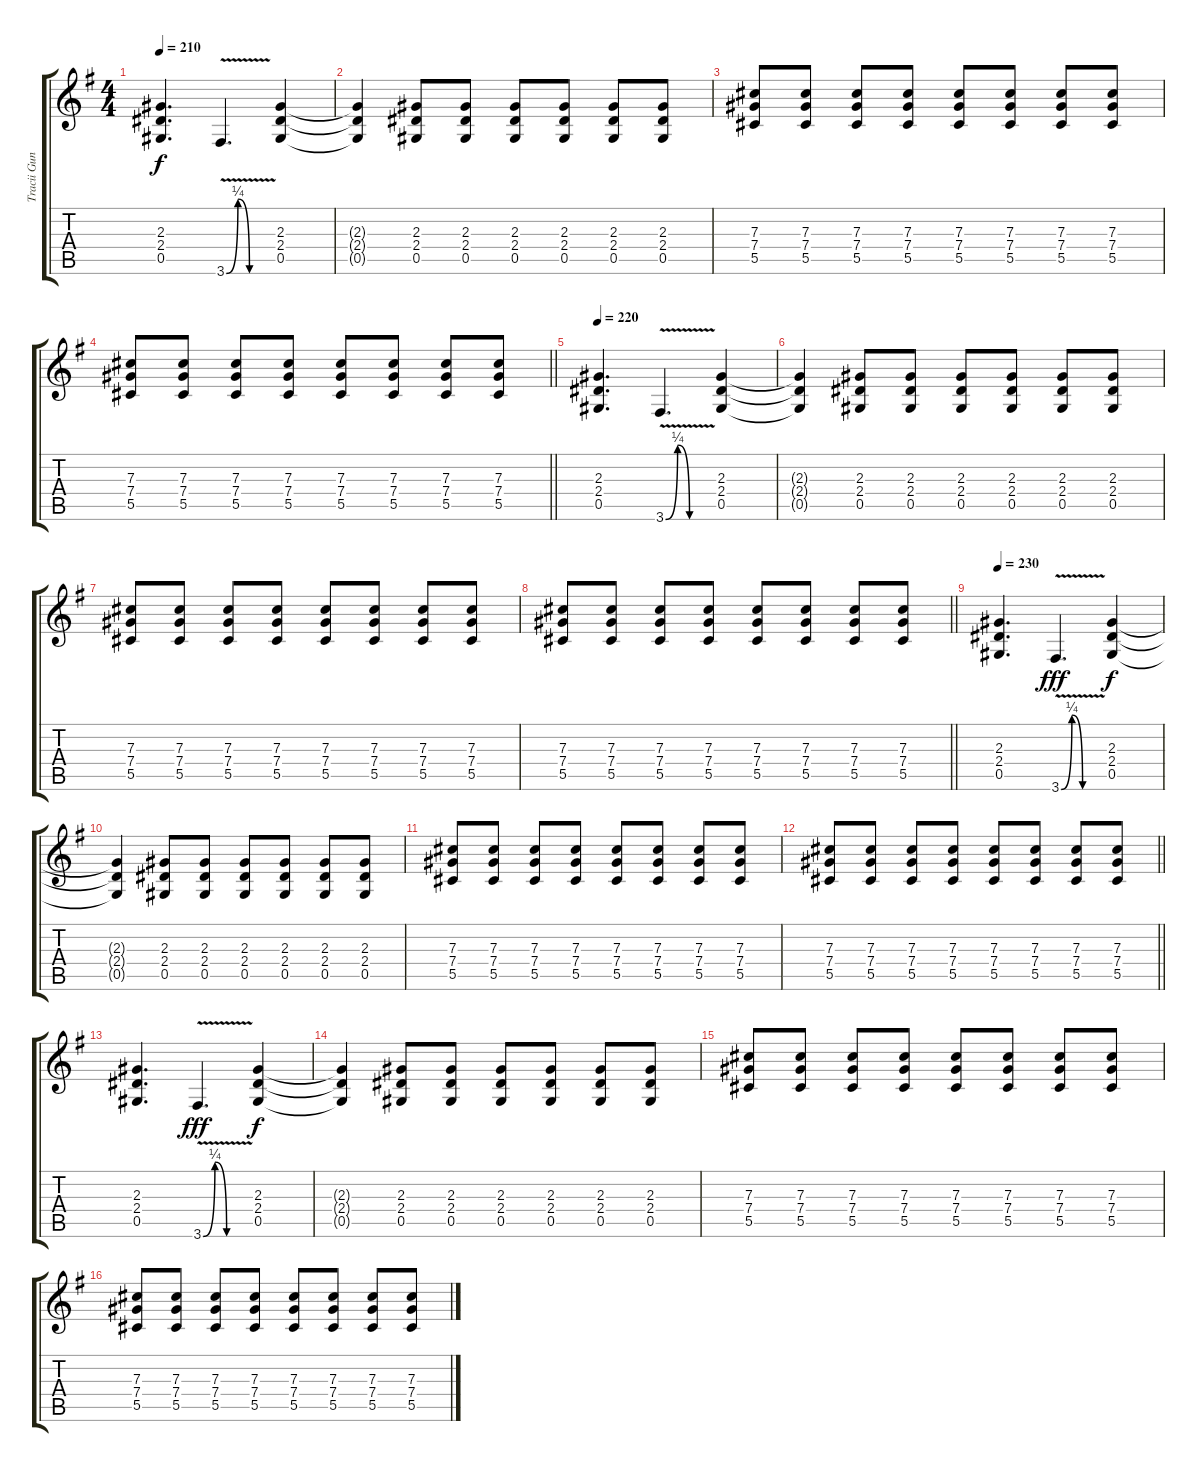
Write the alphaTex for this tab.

\track ("Tracii Guns - Rhytm Guitar" "Tracii Gun") {instrument distortionguitar}
\staff {score tabs}
\tuning (Eb4 Bb3 Gb3 Db3 Ab2 Eb2) {hide}
\ts (4 4)
\tempo 210
\clef g2
\ks g
(2.3 2.4 0.5).4{d dy f} 3.6{be (custom 0 0 15 1 30 0 60 0) v}.4{d} (2.3 2.4 0.5).4 |
(2.3{t} 2.4{t} 0.5{t}).4 (2.3 2.4 0.5).8 (2.3 2.4 0.5).8 (2.3 2.4 0.5).8 (2.3 2.4 0.5).8 (2.3 2.4 0.5).8 (2.3 2.4 0.5).8 |
(7.3 7.4 5.5).8 (7.3 7.4 5.5).8 (7.3 7.4 5.5).8 (7.3 7.4 5.5).8 (7.3 7.4 5.5).8 (7.3 7.4 5.5).8 (7.3 7.4 5.5).8 (7.3 7.4 5.5).8 |
\barLineRight lightlight
(7.3 7.4 5.5).8 (7.3 7.4 5.5).8 (7.3 7.4 5.5).8 (7.3 7.4 5.5).8 (7.3 7.4 5.5).8 (7.3 7.4 5.5).8 (7.3 7.4 5.5).8 (7.3 7.4 5.5).8 |
\tempo 220
(2.3 2.4 0.5).4{d} 3.6{be (custom 0 0 15 1 30 0 60 0) v}.4{d} (2.3 2.4 0.5).4 |
(2.3{t} 2.4{t} 0.5{t}).4 (2.3 2.4 0.5).8 (2.3 2.4 0.5).8 (2.3 2.4 0.5).8 (2.3 2.4 0.5).8 (2.3 2.4 0.5).8 (2.3 2.4 0.5).8 |
(7.3 7.4 5.5).8 (7.3 7.4 5.5).8 (7.3 7.4 5.5).8 (7.3 7.4 5.5).8 (7.3 7.4 5.5).8 (7.3 7.4 5.5).8 (7.3 7.4 5.5).8 (7.3 7.4 5.5).8 |
\barLineRight lightlight
(7.3 7.4 5.5).8 (7.3 7.4 5.5).8 (7.3 7.4 5.5).8 (7.3 7.4 5.5).8 (7.3 7.4 5.5).8 (7.3 7.4 5.5).8 (7.3 7.4 5.5).8 (7.3 7.4 5.5).8 |
\tempo 230
(2.3 2.4 0.5).4{d} 3.6{be (custom 0 0 15 1 30 0 60 0) v}.4{d dy fff} (2.3 2.4 0.5).4{dy f} |
(2.3{t} 2.4{t} 0.5{t}).4 (2.3 2.4 0.5).8 (2.3 2.4 0.5).8 (2.3 2.4 0.5).8 (2.3 2.4 0.5).8 (2.3 2.4 0.5).8 (2.3 2.4 0.5).8 |
(7.3 7.4 5.5).8 (7.3 7.4 5.5).8 (7.3 7.4 5.5).8 (7.3 7.4 5.5).8 (7.3 7.4 5.5).8 (7.3 7.4 5.5).8 (7.3 7.4 5.5).8 (7.3 7.4 5.5).8 |
\barLineRight lightlight
(7.3 7.4 5.5).8 (7.3 7.4 5.5).8 (7.3 7.4 5.5).8 (7.3 7.4 5.5).8 (7.3 7.4 5.5).8 (7.3 7.4 5.5).8 (7.3 7.4 5.5).8 (7.3 7.4 5.5).8 |
(2.3 2.4 0.5).4{d} 3.6{be (custom 0 0 15 1 30 0 60 0) v}.4{d dy fff} (2.3 2.4 0.5).4{dy f} |
(2.3{t} 2.4{t} 0.5{t}).4 (2.3 2.4 0.5).8 (2.3 2.4 0.5).8 (2.3 2.4 0.5).8 (2.3 2.4 0.5).8 (2.3 2.4 0.5).8 (2.3 2.4 0.5).8 |
(7.3 7.4 5.5).8 (7.3 7.4 5.5).8 (7.3 7.4 5.5).8 (7.3 7.4 5.5).8 (7.3 7.4 5.5).8 (7.3 7.4 5.5).8 (7.3 7.4 5.5).8 (7.3 7.4 5.5).8 |
(7.3 7.4 5.5).8 (7.3 7.4 5.5).8 (7.3 7.4 5.5).8 (7.3 7.4 5.5).8 (7.3 7.4 5.5).8 (7.3 7.4 5.5).8 (7.3 7.4 5.5).8 (7.3 7.4 5.5).8
